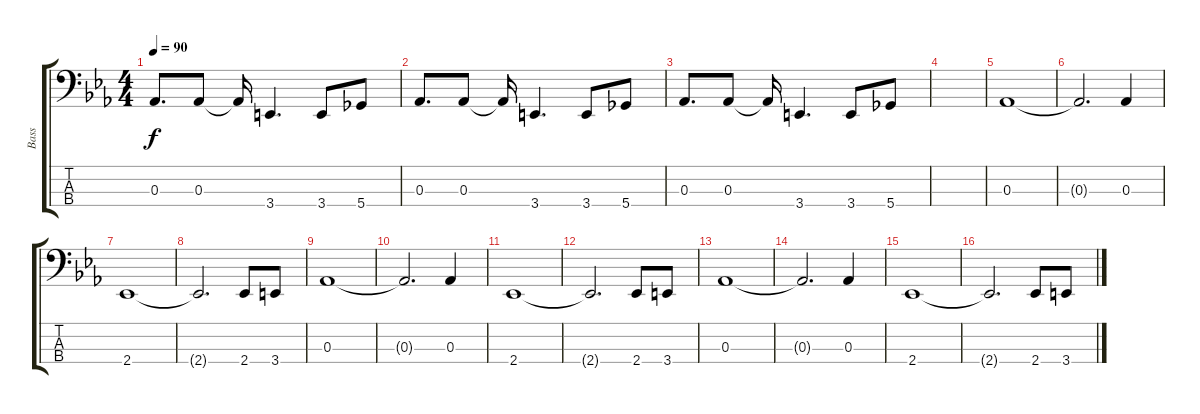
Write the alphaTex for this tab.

\track ("Bass" "Bass") {instrument slapbass1}
\staff {score tabs}
\tuning (Gb2 Db2 Ab1 Db1) {hide}
\ts (4 4)
\tempo 90
\clef f4
\ks cminor
0.3.8{d dy f} 0.3.8 0.3{t}.16 3.4.4{d} 3.4.8 5.4.8 |
0.3.8{d} 0.3.8 0.3{t}.16 3.4.4{d} 3.4.8 5.4.8 |
0.3.8{d} 0.3.8 0.3{t}.16 3.4.4{d} 3.4.8 5.4.8 |
|
0.3.1 |
0.3{t}.2{d} 0.3.4 |
2.4.1 |
2.4{t}.2{d} 2.4.8 3.4.8 |
0.3.1 |
0.3{t}.2{d} 0.3.4 |
2.4.1 |
2.4{t}.2{d} 2.4.8 3.4.8 |
0.3.1 |
0.3{t}.2{d} 0.3.4 |
2.4.1 |
2.4{t}.2{d} 2.4.8 3.4.8
